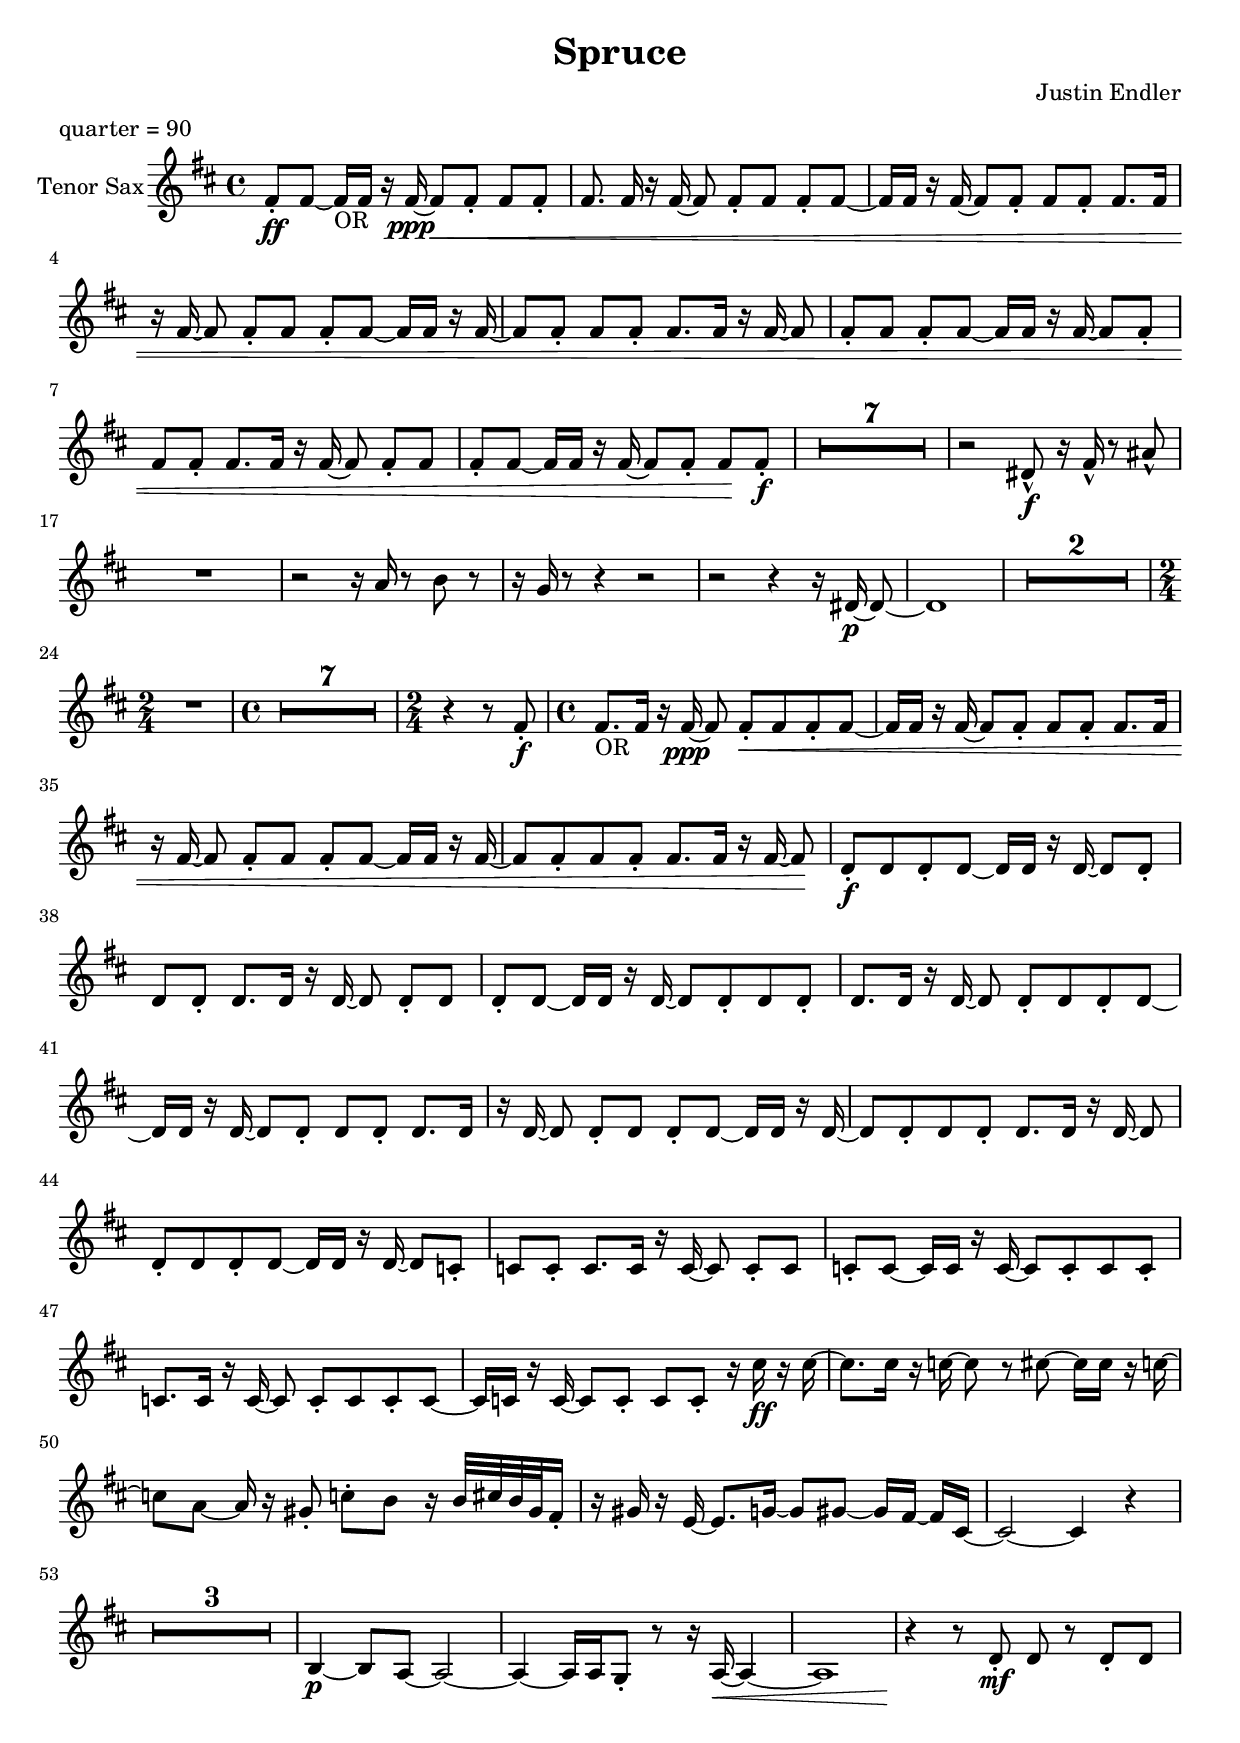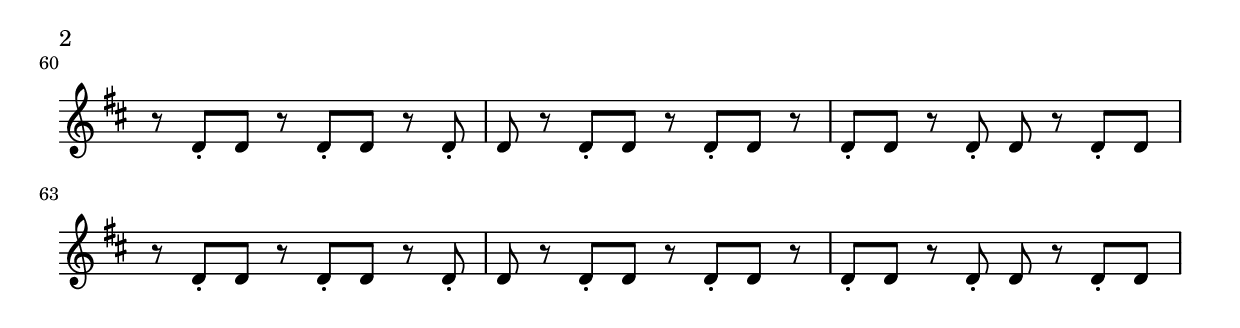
\include "globals.ly"

tenorNotes = \relative c' {
  \Key
  % Logic bar numbers in comments
  fs8-.\ff fs8 ~ fs16_"OR" fs16 r16 fs16\ppp ~ fs8\<[ fs8-.] fs8 fs8-. | %5
  \autoBeamOff
  fs8. fs16 r16 fs16 ~ fs8 fs8-.[ fs8] fs8-.[ fs8] ~ | %6
  \autoBeamOn
  fs16 fs16 r16 fs16 ~ fs8 fs8-. fs8 fs8-. fs8. fs16 | %7
  \autoBeamOff
  r16 fs16 ~ fs8 fs8-.[ fs8] fs8-.[ fs8] ~ fs16[ fs16] r16 fs16 ~ | %8
  fs8[ fs8-.] fs8[ fs8-.] fs8.[ fs16] r16 fs16 ~ fs8 | %9
  \autoBeamOn
  fs8-. fs8 fs8-. fs8 ~ fs16 fs16 r16 fs16 ~ fs8 fs8-. | %10
  \autoBeamOff
  fs8[ fs8-.] fs8.[ fs16] r16 fs16 ~ fs8 fs8-.[ fs8] | %11
  \autoBeamOn
  fs8-. fs8 ~ fs16 fs16 r16 fs16 ~ fs8[ fs8-.] fs8\! fs8-.\f | %12
  R1*7 |
  r2 ds8-^\f r16 fs16-^ r8 as8-^ | %20
  R1 | %21
  r2 r16 a16 r8 b8 r8 | %22
  r16 g16 r8 r4 r2 | %23
  \autoBeamOff
  r2 r4 r16 ds16\p ~ ds8 ~ | %24
  \autoBeamOn
  ds1 | %25
  R1*2 |
  \time 2/4
  R2
  \time 4/4
  R1*7 |
  \time 2/4
  r4 r8 fs8-.\f | %35
  \time 4/4
  % repeated rhythm
  % 0
  \autoBeamOff
  fs8.[_"OR" fs16] r16 fs16\ppp ~ fs8 fs8-.\<[ fs8 fs8-. fs8] ~ | %36
  \autoBeamOn
  fs16 fs16 r16 fs16 ~ fs8 fs8-. fs8 fs8-. fs8. fs16 | %37
  \autoBeamOff
  r16 fs16 ~ fs8 fs8-.[ fs8] fs8-.[ fs8] ~ fs16[ fs16] r16 fs16 ~ | %38
  fs8[ fs8-. fs8 fs8-.] fs8.[ fs16] r16 fs16 ~ fs8\! | %39

  d8-.\f[ d8 d8-. d8] ~ d16[ d16] r16 d16 ~ d8[ d8-.] | %40
  d8[ d8-.] d8.[ d16] r16 d16 ~ d8 d8-.[ d8] | %41
  \autoBeamOn
  d8-. d8 ~ d16 d16 r16 d16 ~ d8 d8-. d8 d8-. | %42
  % 1
  \autoBeamOff
  d8.[ d16] r16 d16 ~ d8 d8-.[ d8 d8-. d8] ~ | %43
  \autoBeamOn
  d16 d16 r16 d16 ~ d8 d8-. d8 d8-. d8. d16 | %44
  \autoBeamOff
  r16 d16 ~ d8 d8-.[ d8] d8-.[ d8] ~ d16[ d16] r16 d16 ~ | %45
  d8[ d8-. d8 d8-.] d8.[ d16] r16 d16 ~ d8 | %46

  d8-.[ d8 d8-. d8] ~ d16[ d16] r16 d16 ~ d8[ c8-.] | %47
  c8[ c8-.] c8.[ c16] r16 c16 ~ c8 c8-.[ c8] | %48
  \autoBeamOn
  c8-. c8 ~ c16 c16 r16 c16 ~ c8 c8-. c8 c8-. | %49
  %2
  \autoBeamOff
  c8.[ c16] r16 c16 ~ c8 c8-.[ c8 c8-. c8] ~ | %50
  \autoBeamOn
  c16 c16 r16 c16 ~ c8 c8-. c8 c8-. r16 cs'16\ff r16 cs16 ~ | %51
  \autoBeamOff
  cs8.[ cs16] r16 c16 ~ c8 r8 cs8 ~ cs16[ cs16] r16 c16 ~ | %52
  \autoBeamOn
  c8 a8 ~ a16 r16 gs8-. c8-. b8 r16 b32 cs32 b32 gs32 fs16-. | %53
  \autoBeamOff
  r16 gs16 r16 e16 ~ e8.[ g16] ~ g8[ gs8] ~ gs16[ fs16] ~ fs16[ cs16] ~ | %54
  \autoBeamOn
  cs2 ~ cs4 r4 | %55
  R1*3 |
  b4\p ~ b8 a8 ~ a2 ~ | %59
  a4 ~ a16 a16 g8-. r8 r16 a16\< ~ a4 ~ | %60
  a1 | %61
  r4\! r8 d8-.\mf d8 r8 d8-. d8 | %62
  r8 d8-. d8 r8 d8-. d8 r8 d8-. | %63
  d8 r8 d8-. d8 r8 d8-. d8 r8 | %64
  d8-. d8 r8 d8-. d8 r8 d8-. d8 | %65
  r8 d8-. d8 r8 d8-. d8 r8 d8-. | %66
  d8 r8 d8-. d8 r8 d8-. d8 r8 | %67
  d8-. d8 r8 d8-. d8 r8 d8-. d8 | %68
}


\header {
  title = "Spruce"
  composer = "Justin Endler"
  meter = "quarter = 90"
}

% ------ Tenor ------
tenor = {
  \time 4/4
  \set Staff.instrumentName = #"Tenor Sax"
  \clef treble
  <<
    \tenorNotes
  >>
}

\score {
  <<
    \new Staff = "tenor" \tenor
  >>
  \layout {
    \context { \Staff \RemoveEmptyStaves }
    \context {
      \Score
      \override BarNumber #'padding = #3
      \override RehearsalMark #'padding = #2
      \override MultiMeasureRest.expand-limit = #1
      skipBars = ##t
    }
  }
  \midi { }
}
